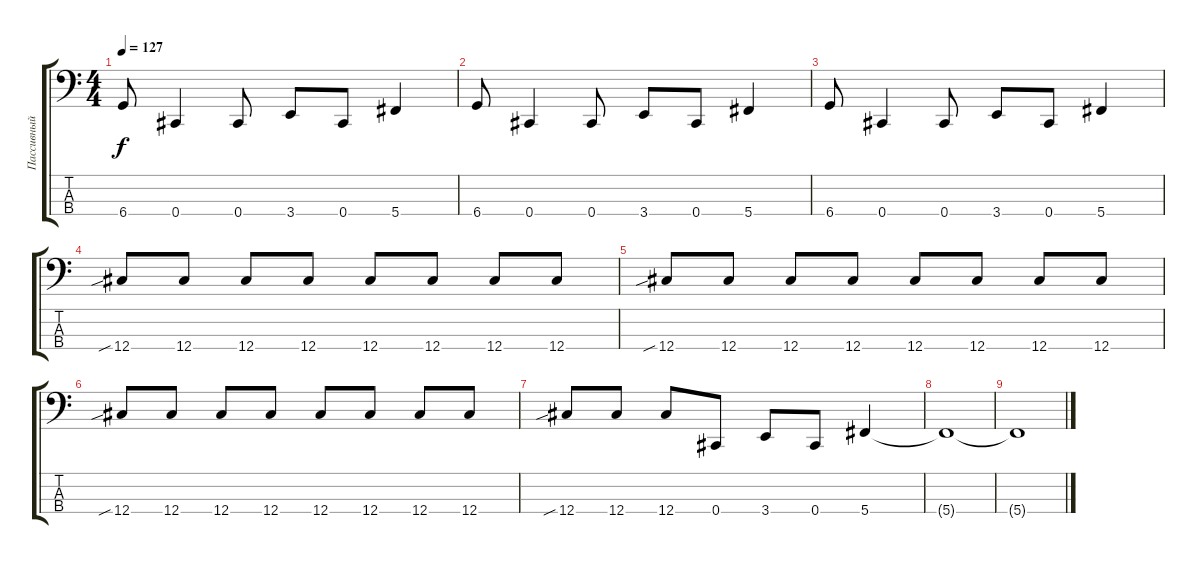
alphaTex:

\track ("Пассивный" "Пассивный") {instrument electricbassfinger}
\staff {score tabs}
\tuning (Gb2 Db2 Ab1 Db1) {hide}
\ts (4 4)
\tempo 127
\clef f4
\ks c
6.4.8{dy f} 0.4.4 0.4.8 3.4.8 0.4.8 5.4.4 |
6.4.8 0.4.4 0.4.8 3.4.8 0.4.8 5.4.4 |
6.4.8 0.4.4 0.4.8 3.4.8 0.4.8 5.4.4 |
12.4{sib}.8 12.4.8 12.4.8 12.4.8 12.4.8 12.4.8 12.4.8 12.4.8 |
12.4{sib}.8 12.4.8 12.4.8 12.4.8 12.4.8 12.4.8 12.4.8 12.4.8 |
12.4{sib}.8 12.4.8 12.4.8 12.4.8 12.4.8 12.4.8 12.4.8 12.4.8 |
12.4{sib}.8 12.4.8 12.4.8 0.4.8 3.4.8 0.4.8 5.4.4 |
5.4{t}.1 |
5.4{t}.1
